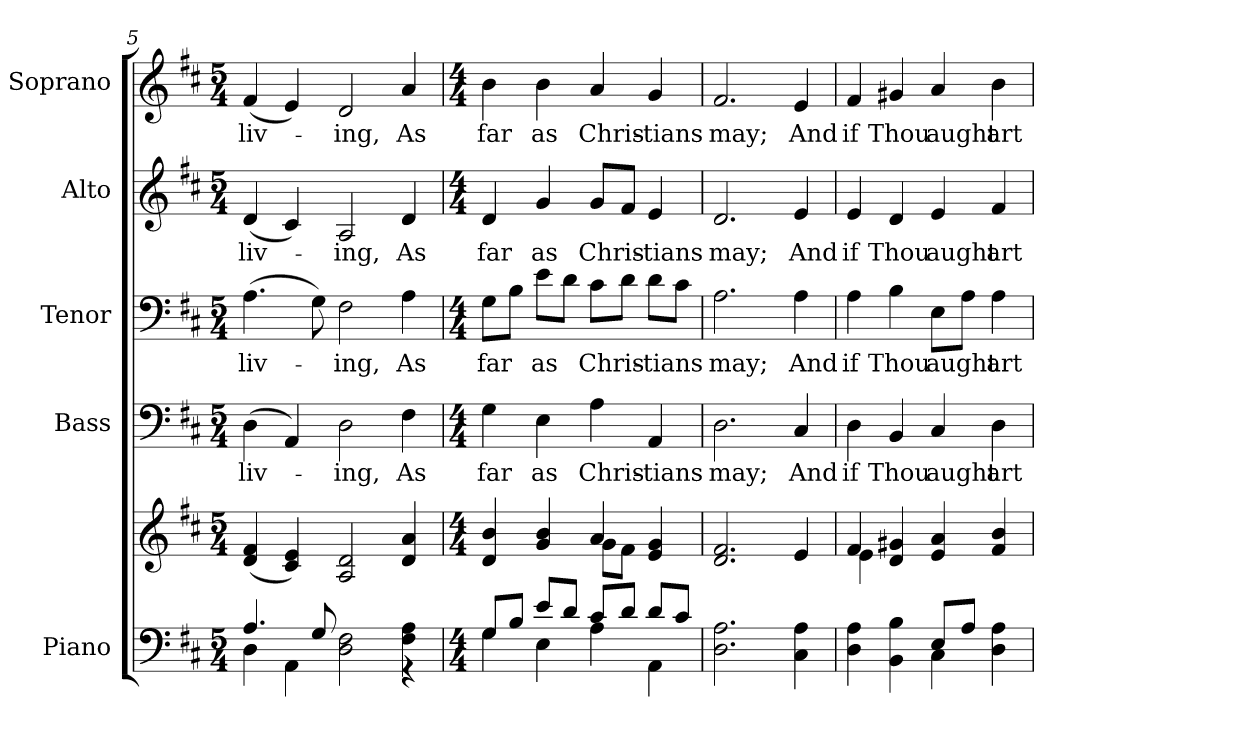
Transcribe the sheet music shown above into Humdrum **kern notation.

**kern	**kern	**kern	**text	**kern	**text	**kern	**text	**kern	**text
*part5	*part5	*part4	*part4	*part3	*part3	*part2	*part2	*part1	*part1
*staff6	*staff5	*staff4	*staff4	*staff3	*staff3	*staff2	*staff2	*staff1	*staff1
*I"Piano	*	*I"Bass	*	*I"Tenor	*	*I"Alto	*	*I"Soprano	*
*I'Pno.	*	*I'B.	*	*I'T.	*	*I'A.	*	*I'S.	*
!!LO:PB:g=z
*clefF4	*clefG2	*clefF4	*	*clefF4	*	*clefG2	*	*clefG2	*
*k[f#c#]	*k[f#c#]	*k[f#c#]	*	*k[f#c#]	*	*k[f#c#]	*	*k[f#c#]	*
*D:	*D:	*D:	*	*D:	*	*D:	*	*D:	*
*M5/4	*M5/4	*M5/4	*	*M5/4	*	*M5/4	*	*M5/4	*
=5	=5	=5	=5	=5	=5	=5	=5	=5	=5
*^	*	*	*	*	*	*	*	*	*
!	!	!	!	!LO:LY:b:color=#000000	!	!	!	!	!	!
!	!	!	!	!	!	!LO:LY:b:color=#000000	!	!	!	!
!	!	!	!	!	!	!	!	!LO:LY:b:color=#000000	!	!
!	!	!	!	!	!	!	!	!	!	!LO:LY:b:color=#000000
4.Ai/	4Di\	(4di/ 4f#i	(4Di\	liv-	(4.Ai\	liv-	(4di/	liv-	(4f#i/	liv-
.	4AAi\	4c#i/ 4ei)	4AAi/)	.	.	.	4c#i/)	.	4ei/)	.
8Gi/	.	.	.	.	8Gi\)	.	.	.	.	.
!	!	!	!	!LO:LY:b:color=#000000	!	!	!	!	!	!
!	!	!	!	!	!	!LO:LY:b:color=#000000	!	!	!	!
!	!	!	!	!	!	!	!	!LO:LY:b:color=#000000	!	!
!	!	!	!	!	!	!	!	!	!	!LO:LY:b:color=#000000
2Di\ 2F#i	2ryy	2Ai/ 2di	2Di\	-ing,	2F#i\	-ing,	2Ai/	-ing,	2di/	-ing,
!	!	!	!	!LO:LY:b:color=#000000	!	!	!	!	!	!
!	!	!	!	!	!	!LO:LY:b:color=#000000	!	!	!	!
!	!	!	!	!	!	!	!	!LO:LY:b:color=#000000	!	!
!	!	!	!	!	!	!	!	!	!	!LO:LY:b:color=#000000
4F#i\ 4Ai	4r	4di/ 4ai	4F#i\	As	4Ai\	As	4di/	As	4ai/	As
=6	=6	=6	=6	=6	=6	=6	=6	=6	=6	=6
*M4/4	*	*M4/4	*M4/4	*	*M4/4	*	*M4/4	*	*M4/4	*
*	*	*^	*	*	*	*	*	*	*	*
!	!	!	!	!	!LO:LY:b:color=#000000	!	!	!	!	!	!
!	!	!	!	!	!	!	!LO:LY:b:color=#000000	!	!	!	!
!	!	!	!	!	!	!	!	!	!LO:LY:b:color=#000000	!	!
!	!	!	!	!	!	!	!	!	!	!	!LO:LY:b:color=#000000
8Gi/L	4Gi\	4di/ 4bi	2ryy	4Gi\	far	8Gi\L	far	4di/	far	4bi\	far
8Bi/J	.	.	.	.	.	8Bi\J	.	.	.	.	.
!	!	!	!	!	!LO:LY:b:color=#000000	!	!	!	!	!	!
!	!	!	!	!	!	!	!LO:LY:b:color=#000000	!	!	!	!
!	!	!	!	!	!	!	!	!	!LO:LY:b:color=#000000	!	!
!	!	!	!	!	!	!	!	!	!	!	!LO:LY:b:color=#000000
8ei/L	4Ei\	4gi/ 4bi	.	4Ei\	as	8ei\L	as	4gi/	as	4bi\	as
8di/J	.	.	.	.	.	8di\J	.	.	.	.	.
!	!	!	!	!	!LO:LY:b:color=#000000	!	!	!	!	!	!
!	!	!	!	!	!	!	!LO:LY:b:color=#000000	!	!	!	!
!	!	!	!	!	!	!	!	!	!LO:LY:b:color=#000000	!	!
!	!	!	!	!	!	!	!	!	!	!	!LO:LY:b:color=#000000
8c#i/L	4Ai\	4ai/	8gi\L	4Ai\	Chris-	8c#i\L	Chris-	8gi/L	Chris-	4ai/	Chris-
8di/J	.	.	8f#i\J	.	.	8di\J	.	8f#i/J	.	.	.
!	!	!	!	!	!LO:LY:b:color=#000000	!	!	!	!	!	!
!	!	!	!	!	!	!	!LO:LY:b:color=#000000	!	!	!	!
!	!	!	!	!	!	!	!	!	!LO:LY:b:color=#000000	!	!
!	!	!	!	!	!	!	!	!	!	!	!LO:LY:b:color=#000000
8di/L	4AAi\	4ei/ 4gi	4ryy	4AAi/	-tians	8di\L	-tians	4ei/	-tians	4gi/	-tians
8c#i/J	.	.	.	.	.	8c#i\J	.	.	.	.	.
*v	*v	*	*	*	*	*	*	*	*	*	*
*	*v	*v	*	*	*	*	*	*	*	*
!!LO:PB:g=z
=7	=7	=7	=7	=7	=7	=7	=7	=7	=7
!	!	!	!LO:LY:b:color=#000000	!	!	!	!	!	!
!	!	!	!	!	!LO:LY:b:color=#000000	!	!	!	!
!	!	!	!	!	!	!	!LO:LY:b:color=#000000	!	!
!	!	!	!	!	!	!	!	!	!LO:LY:b:color=#000000
2.Di\ 2.Ai	2.di/ 2.f#i	2.Di\	may;	2.Ai\	may;	2.di/	may;	2.f#i/	may;
!	!	!	!LO:LY:b:color=#000000	!	!	!	!	!	!
!	!	!	!	!	!LO:LY:b:color=#000000	!	!	!	!
!	!	!	!	!	!	!	!LO:LY:b:color=#000000	!	!
!	!	!	!	!	!	!	!	!	!LO:LY:b:color=#000000
4C#i\ 4Ai	4ei/	4C#i/	And	4Ai\	And	4ei/	And	4ei/	And
=8	=8	=8	=8	=8	=8	=8	=8	=8	=8
*^	*^	*	*	*	*	*	*	*	*
!	!	!	!	!	!LO:LY:b:color=#000000	!	!	!	!	!	!
!	!	!	!	!	!	!	!LO:LY:b:color=#000000	!	!	!	!
!	!	!	!	!	!	!	!	!	!LO:LY:b:color=#000000	!	!
!	!	!	!	!	!	!	!	!	!	!	!LO:LY:b:color=#000000
4Di\ 4Ai	2ryy	4f#i/	4ei\	4Di\	if	4Ai\	if	4ei/	if	4f#i/	if
!	!	!	!	!	!LO:LY:b:color=#000000	!	!	!	!	!	!
!	!	!	!	!	!	!	!LO:LY:b:color=#000000	!	!	!	!
!	!	!	!	!	!	!	!	!	!LO:LY:b:color=#000000	!	!
!	!	!	!	!	!	!	!	!	!	!	!LO:LY:b:color=#000000
4BBi\ 4Bi	.	4di/ 4g#Xi	4ryy	4BBi/	Thou	4Bi\	Thou	4di/	Thou	4g#Xi/	Thou
!	!	!	!	!	!LO:LY:b:color=#000000	!	!	!	!	!	!
!	!	!	!	!	!	!	!LO:LY:b:color=#000000	!	!	!	!
!	!	!	!	!	!	!	!	!	!LO:LY:b:color=#000000	!	!
!	!	!	!	!	!	!	!	!	!	!	!LO:LY:b:color=#000000
8Ei/L	4C#i\	4ei/ 4ai	2ryy	4C#i/	aught	8Ei\L	aught	4ei/	aught	4ai/	aught
8Ai/J	.	.	.	.	.	8Ai\J	.	.	.	.	.
!	!	!	!	!	!LO:LY:b:color=#000000	!	!	!	!	!	!
!	!	!	!	!	!	!	!LO:LY:b:color=#000000	!	!	!	!
!	!	!	!	!	!	!	!	!	!LO:LY:b:color=#000000	!	!
!	!	!	!	!	!	!	!	!	!	!	!LO:LY:b:color=#000000
4Di\ 4Ai	4ryy	4f#i/ 4bi	.	4Di\	art	4Ai\	art	4f#i/	art	4bi\	art
*v	*v	*	*	*	*	*	*	*	*	*	*
*	*v	*v	*	*	*	*	*	*	*	*
=	=	=	=	=	=	=	=	=	=
*-	*-	*-	*-	*-	*-	*-	*-	*-	*-
